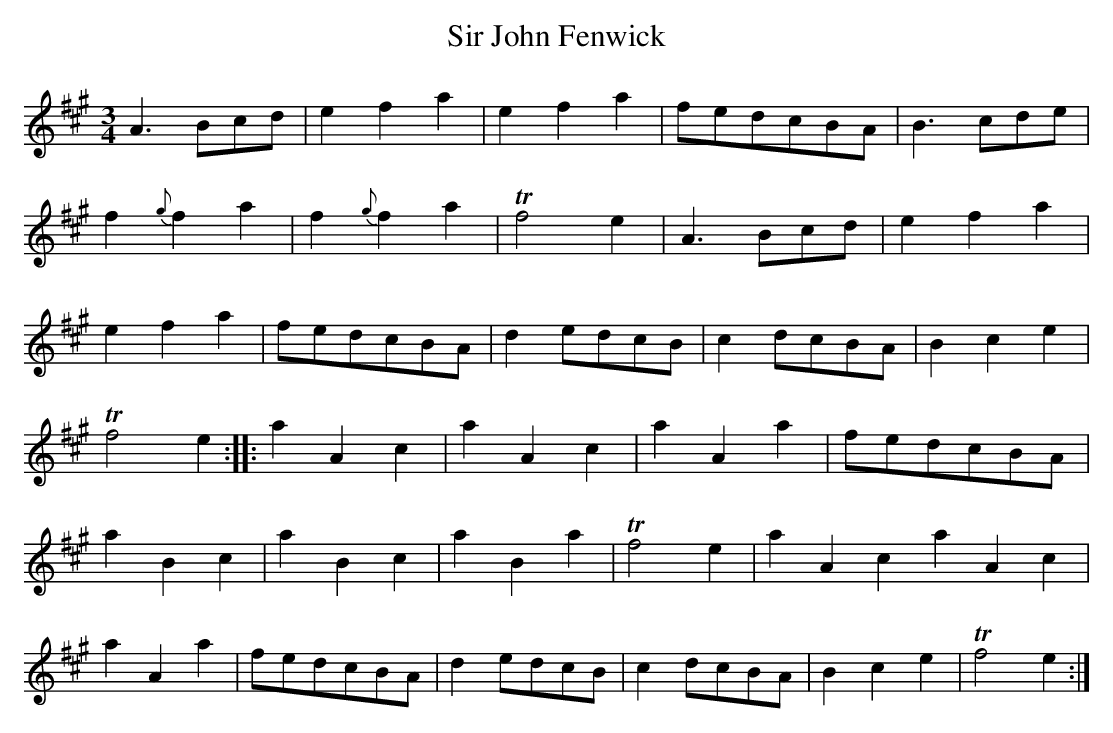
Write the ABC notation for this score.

X:1
T:Sir John Fenwick
M:3/4
L:1/8
K:A
A3 Bcd|e2f2a2|e2f2a2|fedcBA|B3 cde|
f2{g}f2a2|f2{g}f2a2|Tf4 e2|A3 Bcd|e2f2a2|
e2f2a2|fedcBA|d2 edcB|c2 dcBA|B2c2e2|
Tf4 e2::a2A2c2|a2A2c2|a2A2a2|fedcBA|
a2B2c2|a2B2c2|a2B2a2|Tf4e2|a2A2c2a2A2c2|
a2A2a2|fedcBA|d2 edcB|c2 dcBA|B2c2e2|Tf4e2:|]
